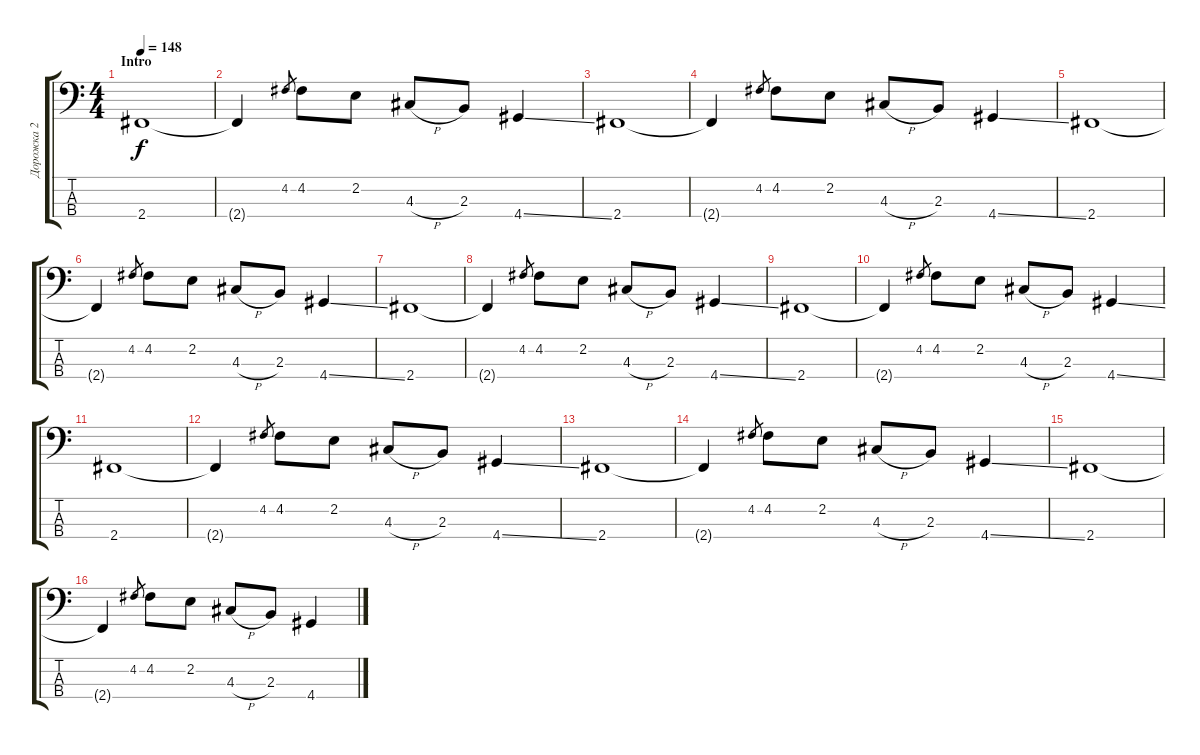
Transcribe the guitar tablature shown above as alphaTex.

\track ("Дорожка 2" "Дорожка 2") {instrument electricbassfinger}
\staff {score tabs}
\tuning (G2 D2 A1 E1) {hide}
\ts (4 4)
\section ("" "Intro")
\tempo 148
\tempo 120
\tempo 148
\clef f4
\ks c
2.4.1{dy f instrument electricbassfinger} |
2.4{t}.4 4.2.8{gr} 4.2.8 2.2.8 4.3{h}.8 2.3.8 4.4{ss}.4 |
2.4.1 |
2.4{t}.4 4.2.8{gr} 4.2.8 2.2.8 4.3{h}.8 2.3.8 4.4{ss}.4 |
2.4.1 |
2.4{t}.4 4.2.8{gr} 4.2.8 2.2.8 4.3{h}.8 2.3.8 4.4{ss}.4 |
2.4.1 |
2.4{t}.4 4.2.8{gr} 4.2.8 2.2.8 4.3{h}.8 2.3.8 4.4{ss}.4 |
2.4.1 |
2.4{t}.4 4.2.8{gr} 4.2.8 2.2.8 4.3{h}.8 2.3.8 4.4{ss}.4 |
2.4.1 |
2.4{t}.4 4.2.8{gr} 4.2.8 2.2.8 4.3{h}.8 2.3.8 4.4{ss}.4 |
2.4.1 |
2.4{t}.4 4.2.8{gr} 4.2.8 2.2.8 4.3{h}.8 2.3.8 4.4{ss}.4 |
2.4.1 |
2.4{t}.4 4.2.8{gr} 4.2.8 2.2.8 4.3{h}.8 2.3.8 4.4{ss}.4
